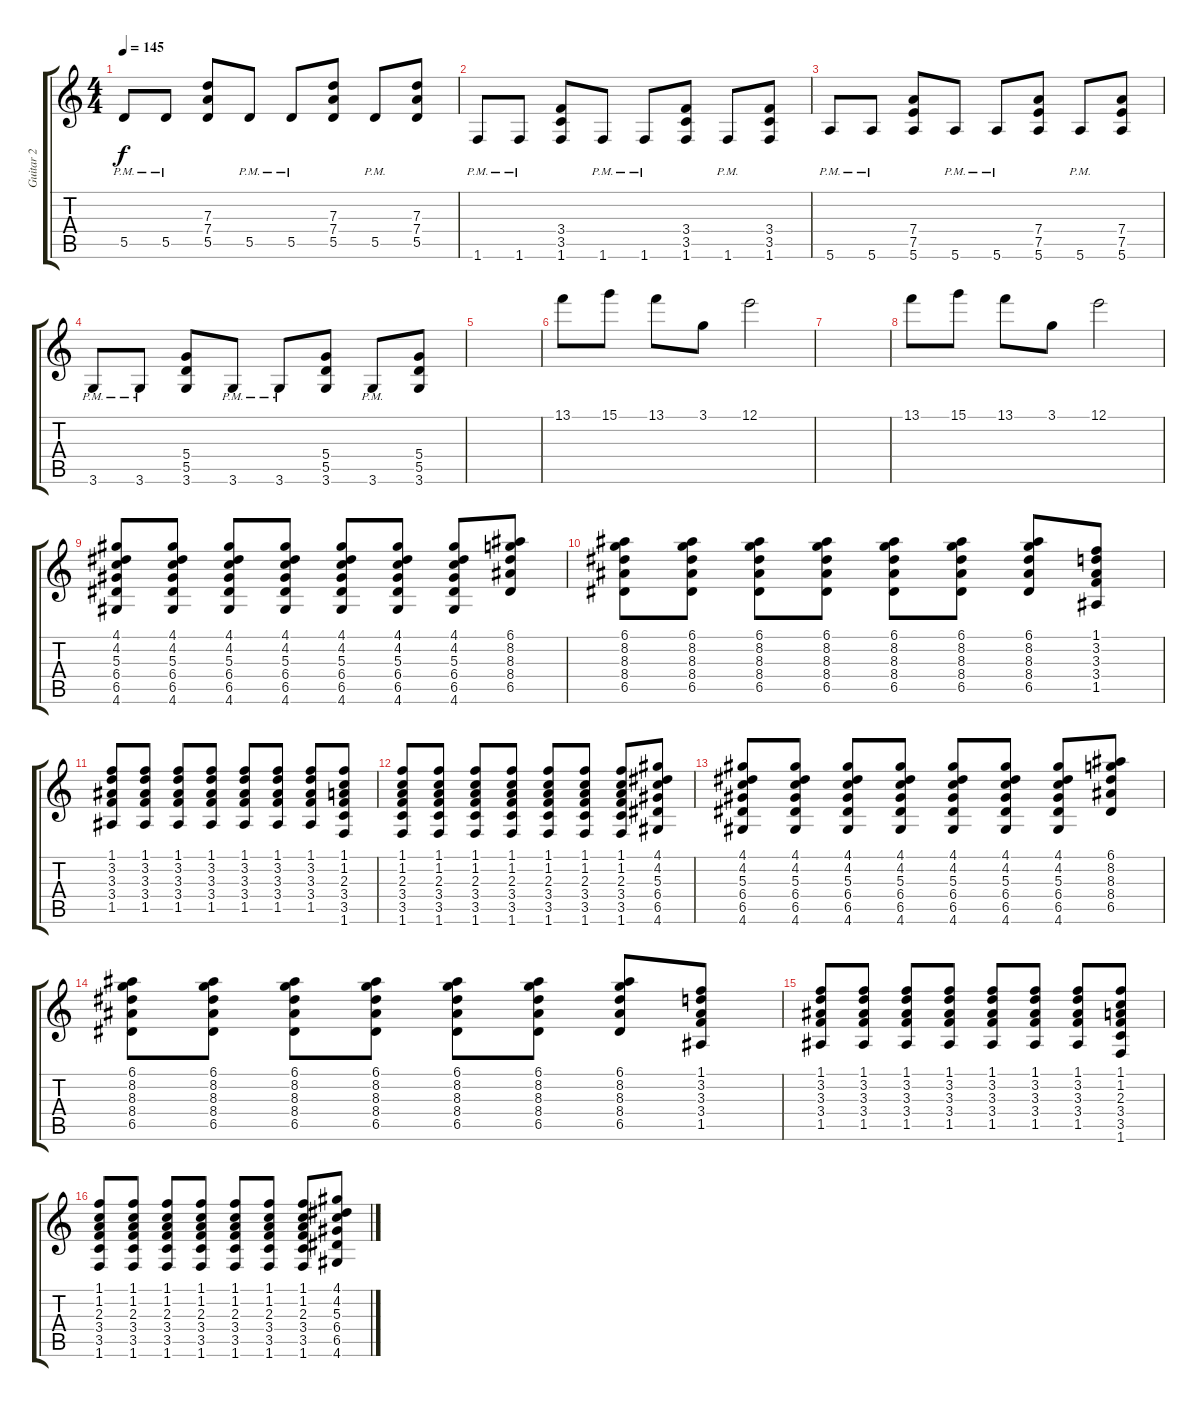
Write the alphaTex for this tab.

\track ("Guitar 2" "Guitar 2") {instrument distortionguitar}
\staff {score tabs}
\tuning (E4 B3 G3 D3 A2 E2) {hide}
\ts (4 4)
\tempo 145
\clef g2
\ks c
5.5{pm}.8{dy f} 5.5{pm}.8 (7.3 7.4 5.5).8 5.5{pm}.8 5.5{pm}.8 (7.3 7.4 5.5).8 5.5{pm}.8 (7.3 7.4 5.5).8 |
1.6{pm}.8 1.6{pm}.8 (3.4 3.5 1.6).8 1.6{pm}.8 1.6{pm}.8 (3.4 3.5 1.6).8 1.6{pm}.8 (3.4 3.5 1.6).8 |
5.6{pm}.8 5.6{pm}.8 (7.4 7.5 5.6).8 5.6{pm}.8 5.6{pm}.8 (7.4 7.5 5.6).8 5.6{pm}.8 (7.4 7.5 5.6).8 |
3.6{pm}.8 3.6{pm}.8 (5.4 5.5 3.6).8 3.6{pm}.8 3.6{pm}.8 (5.4 5.5 3.6).8 3.6{pm}.8 (5.4 5.5 3.6).8 |
|
13.1.8 15.1.8 13.1.8 3.1.8 12.1.2 |
|
13.1.8 15.1.8 13.1.8 3.1.8 12.1.2 |
(4.1 4.2 5.3 6.4 6.5 4.6).8 (4.1 4.2 5.3 6.4 6.5 4.6).8 (4.1 4.2 5.3 6.4 6.5 4.6).8 (4.1 4.2 5.3 6.4 6.5 4.6).8 (4.1 4.2 5.3 6.4 6.5 4.6).8 (4.1 4.2 5.3 6.4 6.5 4.6).8 (4.1 4.2 5.3 6.4 6.5 4.6).8 (6.1 8.2 8.3 8.4 6.5).8 |
(6.1 8.2 8.3 8.4 6.5).8 (6.1 8.2 8.3 8.4 6.5).8 (6.1 8.2 8.3 8.4 6.5).8 (6.1 8.2 8.3 8.4 6.5).8 (6.1 8.2 8.3 8.4 6.5).8 (6.1 8.2 8.3 8.4 6.5).8 (6.1 8.2 8.3 8.4 6.5).8 (1.1 3.2 3.3 3.4 1.5).8 |
(1.1 3.2 3.3 3.4 1.5).8 (1.1 3.2 3.3 3.4 1.5).8 (1.1 3.2 3.3 3.4 1.5).8 (1.1 3.2 3.3 3.4 1.5).8 (1.1 3.2 3.3 3.4 1.5).8 (1.1 3.2 3.3 3.4 1.5).8 (1.1 3.2 3.3 3.4 1.5).8 (1.1 1.2 2.3 3.4 3.5 1.6).8 |
(1.1 1.2 2.3 3.4 3.5 1.6).8 (1.1 1.2 2.3 3.4 3.5 1.6).8 (1.1 1.2 2.3 3.4 3.5 1.6).8 (1.1 1.2 2.3 3.4 3.5 1.6).8 (1.1 1.2 2.3 3.4 3.5 1.6).8 (1.1 1.2 2.3 3.4 3.5 1.6).8 (1.1 1.2 2.3 3.4 3.5 1.6).8 (4.1 4.2 5.3 6.4 6.5 4.6).8 |
(4.1 4.2 5.3 6.4 6.5 4.6).8 (4.1 4.2 5.3 6.4 6.5 4.6).8 (4.1 4.2 5.3 6.4 6.5 4.6).8 (4.1 4.2 5.3 6.4 6.5 4.6).8 (4.1 4.2 5.3 6.4 6.5 4.6).8 (4.1 4.2 5.3 6.4 6.5 4.6).8 (4.1 4.2 5.3 6.4 6.5 4.6).8 (6.1 8.2 8.3 8.4 6.5).8 |
(6.1 8.2 8.3 8.4 6.5).8 (6.1 8.2 8.3 8.4 6.5).8 (6.1 8.2 8.3 8.4 6.5).8 (6.1 8.2 8.3 8.4 6.5).8 (6.1 8.2 8.3 8.4 6.5).8 (6.1 8.2 8.3 8.4 6.5).8 (6.1 8.2 8.3 8.4 6.5).8 (1.1 3.2 3.3 3.4 1.5).8 |
(1.1 3.2 3.3 3.4 1.5).8 (1.1 3.2 3.3 3.4 1.5).8 (1.1 3.2 3.3 3.4 1.5).8 (1.1 3.2 3.3 3.4 1.5).8 (1.1 3.2 3.3 3.4 1.5).8 (1.1 3.2 3.3 3.4 1.5).8 (1.1 3.2 3.3 3.4 1.5).8 (1.1 1.2 2.3 3.4 3.5 1.6).8 |
(1.1 1.2 2.3 3.4 3.5 1.6).8 (1.1 1.2 2.3 3.4 3.5 1.6).8 (1.1 1.2 2.3 3.4 3.5 1.6).8 (1.1 1.2 2.3 3.4 3.5 1.6).8 (1.1 1.2 2.3 3.4 3.5 1.6).8 (1.1 1.2 2.3 3.4 3.5 1.6).8 (1.1 1.2 2.3 3.4 3.5 1.6).8 (4.1 4.2 5.3 6.4 6.5 4.6).8
